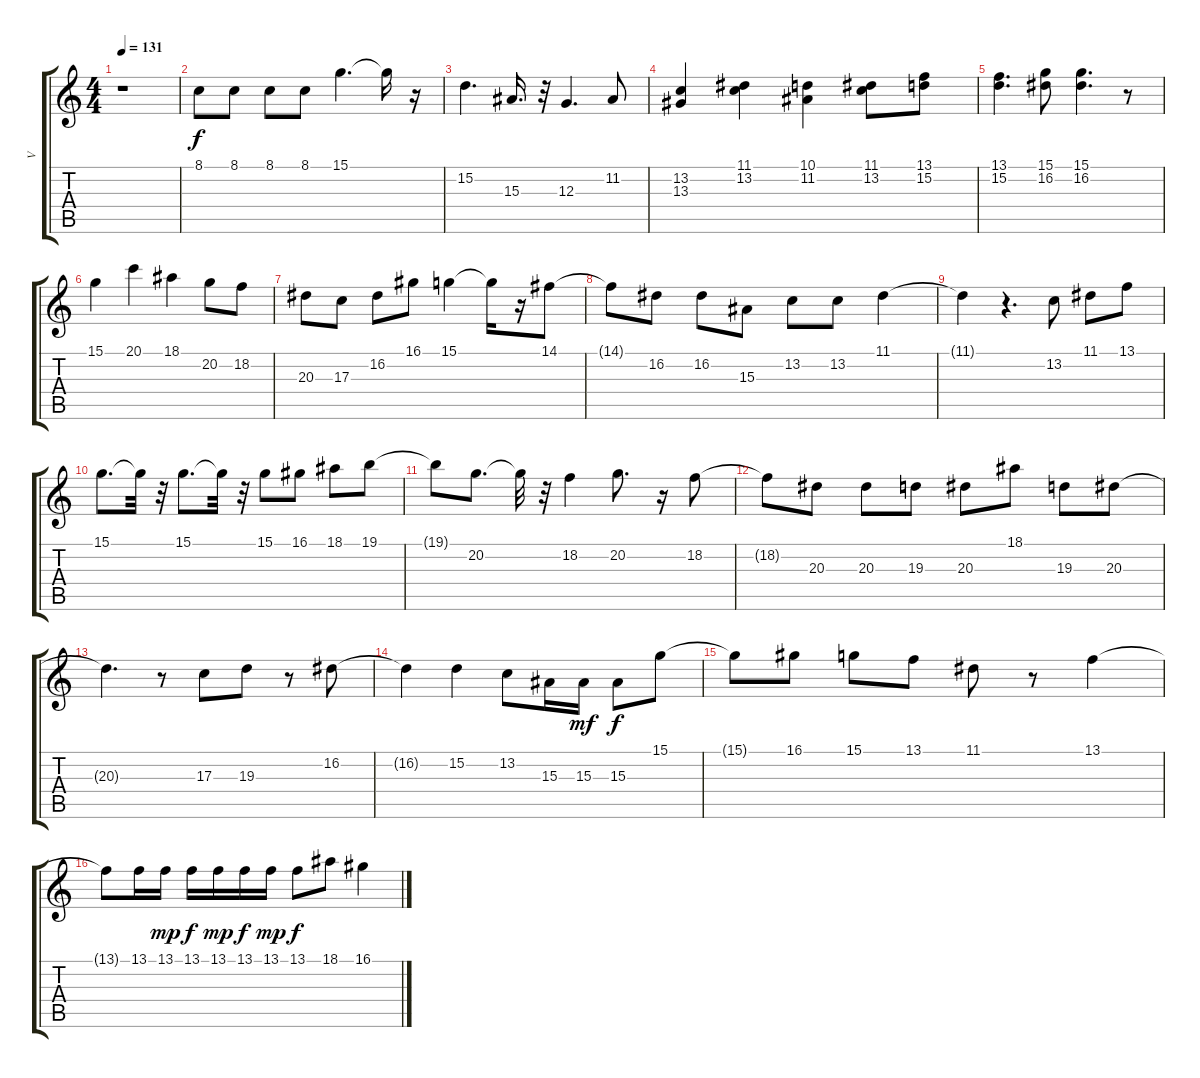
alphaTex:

\track ("V" "V") {instrument lead1square}
\staff {score tabs}
\tuning (E4 B3 G3 D3 A2 E2) {hide}
\ts (4 4)
\tempo 131
\clef g2
\ks c
r.1{dy f} |
8.1.8{volume 12} 8.1.8 8.1.8 8.1.8 15.1.4{d} 15.1{t}.16 r.16 |
15.2.4{d} 15.3.16{d} r.32 12.3.4{d} 11.2.8 |
(13.2 13.3).4 (11.1 13.2).4 (10.1 11.2).4 (11.1 13.2).8 (13.1 15.2).8 |
(13.1 15.2).4{d} (15.1 16.2).8 (15.1 16.2).4{d} r.8 |
15.1.4 20.1.4 18.1.4 20.2.8 18.2.8 |
20.3.8 17.3.8 16.2.8 16.1.8 15.1.4 15.1{t}.16 r.16 14.1.8 |
14.1{t}.8 16.2.8 16.2.8 15.3.8 13.2.8 13.2.8 11.1.4 |
11.1{t}.4 r.4{d} 13.2.8 11.1.8 13.1.8 |
15.1.8{d volume 12} 15.1{t}.32 r.32 15.1.8{d} 15.1{t}.32 r.32 15.1.8 16.1.8 18.1.8 19.1.8 |
19.1{t}.8 20.2.8{d} 20.2{t}.32 r.32 18.2.4 20.2.8{d} r.16 18.2.8 |
18.2{t}.8 20.3.8 20.3.8 19.3.8 20.3.8 18.1.8 19.3.8 20.3.8 |
20.3{t}.4{d} r.8 17.3.8 19.3.8 r.8 16.2.8 |
16.2{t}.4 15.2.4 13.2.8 15.3.16 15.3.16{dy mf} 15.3.8{dy f} 15.1.8 |
15.1{t}.8 16.1.8 15.1.8 13.1.8 11.1.8 r.8 13.1.4 |
13.1{t}.8 13.1.16 13.1.16{dy mp} 13.1.16{dy f} 13.1.16{dy mp} 13.1.16{dy f} 13.1.16{dy mp} 13.1.8{dy f} 18.1.8 16.1.4
